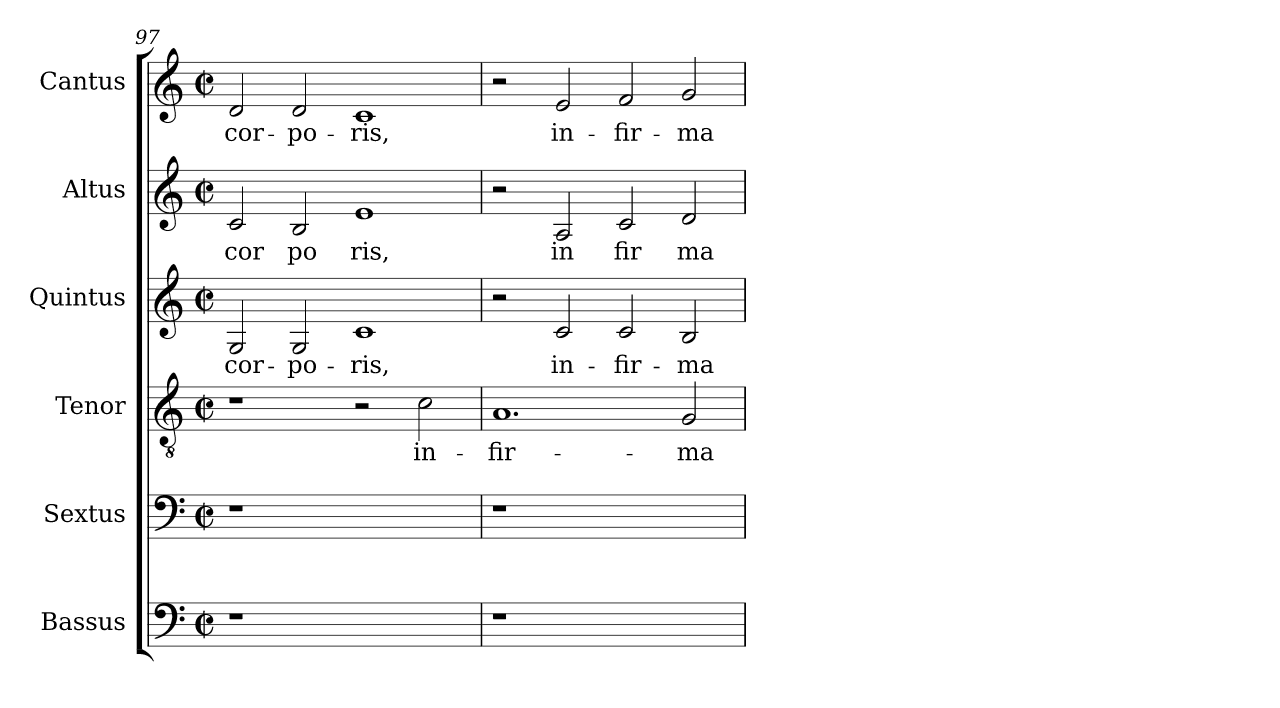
**kern	**kern	**kern	**text	**kern	**text	**kern	**text	**kern	**text
*part6	*part5	*part4	*part4	*part3	*part3	*part2	*part2	*part1	*part1
*staff6	*staff5	*staff4	*staff4	*staff3	*staff3	*staff2	*staff2	*staff1	*staff1
*I"Bassus	*I"Sextus	*I"Tenor	*	*I"Quintus	*	*I"Altus	*	*I"Cantus	*
*I'Bassus	*I'Sextus	*I'Tenor	*	*I'Quintus	*	*I'Altus	*	*I'Cantus	*
*clefF4	*clefF4	*clefGv2	*	*clefG2	*	*clefG2	*	*clefG2	*
*k[]	*k[]	*k[]	*	*k[]	*	*k[]	*	*k[]	*
*C:	*C:	*C:	*	*C:	*	*C:	*	*C:	*
*M2/2	*M2/2	*M2/2	*	*M2/2	*	*M2/2	*	*M2/2	*
*met(c|)	*met(c|)	*met(c|)	*	*met(c|)	*	*met(c|)	*	*met(c|)	*
=97	=97	=97	=97	=97	=97	=97	=97	=97	=97
!	!	!	!	!	!LO:LY:b:cj	!	!LO:LY:b:cj	!	!LO:LY:b:cj
1r	1r	1r	.	2G/	cor-	2c/	cor	2d/	cor-
!	!	!	!	!	!LO:LY:b:cj	!	!LO:LY:b:cj	!	!LO:LY:b:cj
.	.	.	.	2G/	-po-	2B/	po	2d/	-po-
!	!	!	!	!	!LO:LY:b:cj	!	!LO:LY:b:cj	!	!LO:LY:b:cj
1ryy	1ryy	2r	.	1c	-ris,	1e	ris,	1c	-ris,
!	!	!	!LO:LY:b:cj	!	!	!	!	!	!
.	.	2c\	in-	.	.	.	.	.	.
=98	=98	=98	=98	=98	=98	=98	=98	=98	=98
!	!	!	!LO:LY:b:cj	!	!	!	!	!	!
1r	1r	1.A	-fir-	2r	.	2r	.	2r	.
!	!	!	!	!	!LO:LY:b:cj	!	!LO:LY:b:cj	!	!LO:LY:b:cj
.	.	.	.	2c/	in-	2A/	in	2e/	in-
!	!	!	!	!	!LO:LY:b:cj	!	!LO:LY:b:cj	!	!LO:LY:b:cj
1ryy	1ryy	.	.	2c/	-fir-	2c/	fir	2f/	-fir-
!	!	!	!LO:LY:b:cj	!	!LO:LY:b:cj	!	!LO:LY:b:cj	!	!LO:LY:b:cj
.	.	2G/	-ma	2B/	-ma	2d/	ma	2g/	-ma
=	=	=	=	=	=	=	=	=	=
*-	*-	*-	*-	*-	*-	*-	*-	*-	*-
